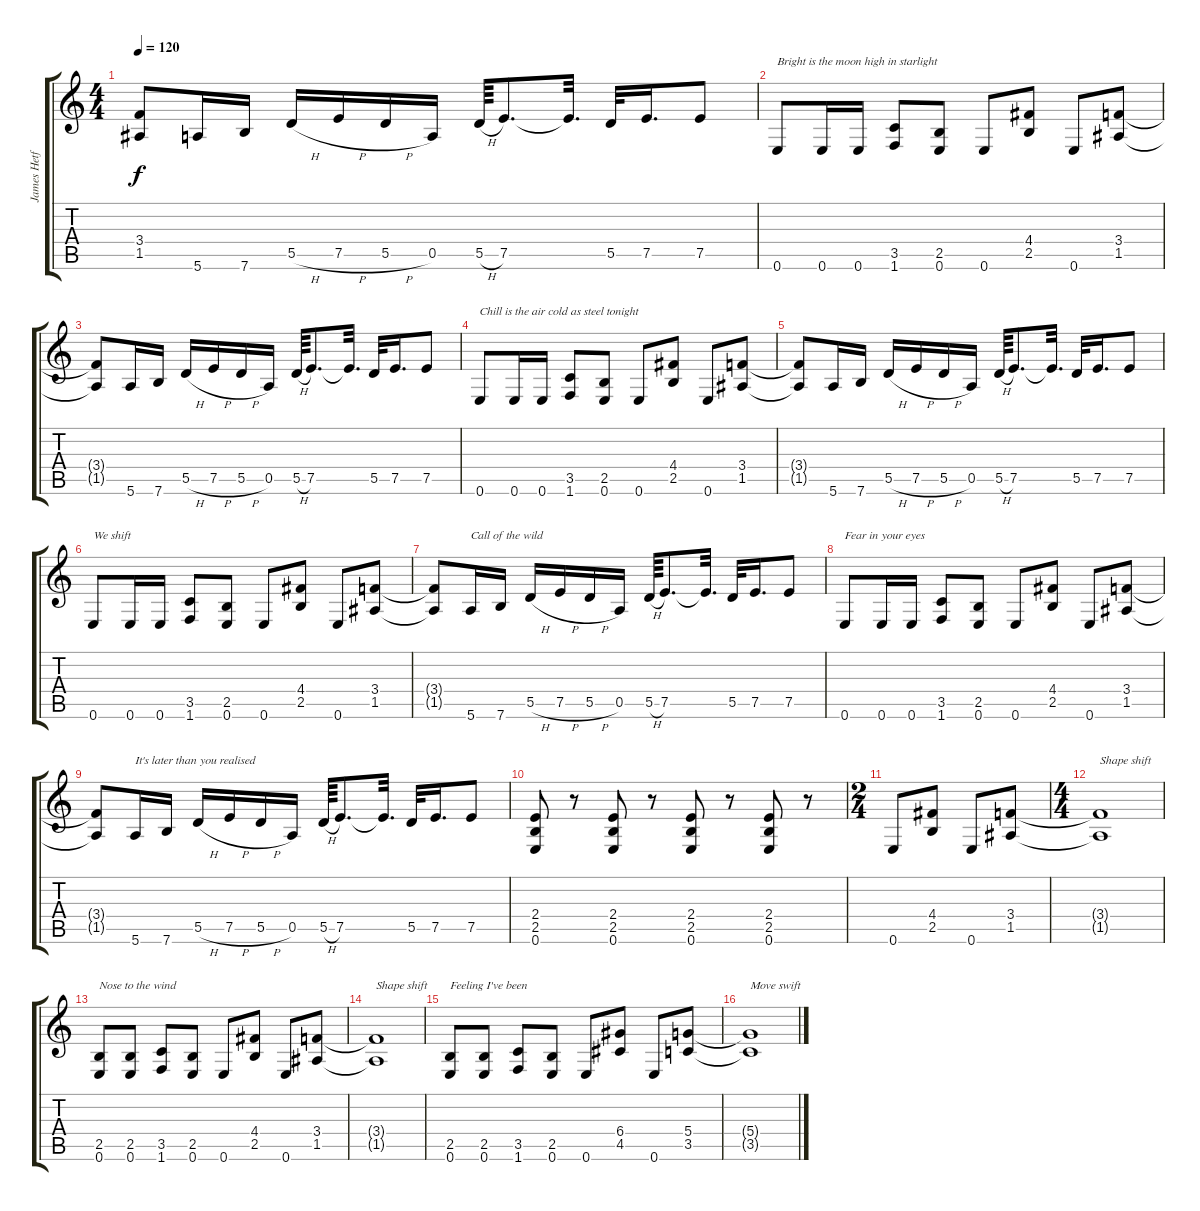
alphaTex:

\track ("James Hetfield Rhythm" "James Hetf") {instrument distortionguitar}
\staff {score tabs}
\tuning (E4 B3 G3 D3 A2 E2) {hide}
\ts (4 4)
\tempo 120
\clef g2
\ks c
(3.4{t} 1.5{t}).8{dy f} 5.6.16 7.6.16 5.5{h}.16 7.5{h}.16 5.5{h}.16 0.5.16 5.5{h}.64 7.5.8{d} 7.5{t}.32{d} 5.5.32 7.5.16{d} 7.5.8 |
0.6.8{txt "Bright is the moon high in starlight"} 0.6.16 0.6.16 (3.5 1.6).8 (2.5 0.6).8 0.6.8 (4.4 2.5).8 0.6.8 (3.4 1.5).8 |
(3.4{t} 1.5{t}).8 5.6.16 7.6.16 5.5{h}.16 7.5{h}.16 5.5{h}.16 0.5.16 5.5{h}.64 7.5.8{d} 7.5{t}.32{d} 5.5.32 7.5.16{d} 7.5.8 |
0.6.8{txt "Chill is the air cold as steel tonight"} 0.6.16 0.6.16 (3.5 1.6).8 (2.5 0.6).8 0.6.8 (4.4 2.5).8 0.6.8 (3.4 1.5).8 |
(3.4{t} 1.5{t}).8 5.6.16 7.6.16 5.5{h}.16 7.5{h}.16 5.5{h}.16 0.5.16 5.5{h}.64 7.5.8{d} 7.5{t}.32{d} 5.5.32 7.5.16{d} 7.5.8 |
0.6.8{txt "We shift"} 0.6.16 0.6.16 (3.5 1.6).8 (2.5 0.6).8 0.6.8 (4.4 2.5).8 0.6.8 (3.4 1.5).8 |
(3.4{t} 1.5{t}).8 5.6.16{txt "Call of the wild"} 7.6.16 5.5{h}.16 7.5{h}.16 5.5{h}.16 0.5.16 5.5{h}.64 7.5.8{d} 7.5{t}.32{d} 5.5.32 7.5.16{d} 7.5.8 |
0.6.8{txt "Fear in your eyes"} 0.6.16 0.6.16 (3.5 1.6).8 (2.5 0.6).8 0.6.8 (4.4 2.5).8 0.6.8 (3.4 1.5).8 |
(3.4{t} 1.5{t}).8 5.6.16{txt "It's later than you realised"} 7.6.16 5.5{h}.16 7.5{h}.16 5.5{h}.16 0.5.16 5.5{h}.64 7.5.8{d} 7.5{t}.32{d} 5.5.32 7.5.16{d} 7.5.8 |
(2.4 2.5 0.6).8 r.8 (2.4 2.5 0.6).8 r.8 (2.4 2.5 0.6).8 r.8 (2.4 2.5 0.6).8 r.8 |
\ts (2 4)
0.6.8 (4.4 2.5).8 0.6.8 (3.4 1.5).8 |
\ts (4 4)
(3.4{t} 1.5{t}).1{txt "Shape shift"} |
(2.5 0.6).8{txt "Nose to the wind"} (2.5 0.6).8 (3.5 1.6).8 (2.5 0.6).8 0.6.8 (4.4 2.5).8 0.6.8 (3.4 1.5).8 |
(3.4{t} 1.5{t}).1{txt "Shape shift"} |
(2.5 0.6).8{txt "Feeling I've been"} (2.5 0.6).8 (3.5 1.6).8 (2.5 0.6).8 0.6.8 (6.4 4.5).8 0.6.8 (5.4 3.5).8 |
(5.4{t} 3.5{t}).1{txt "Move swift"}
